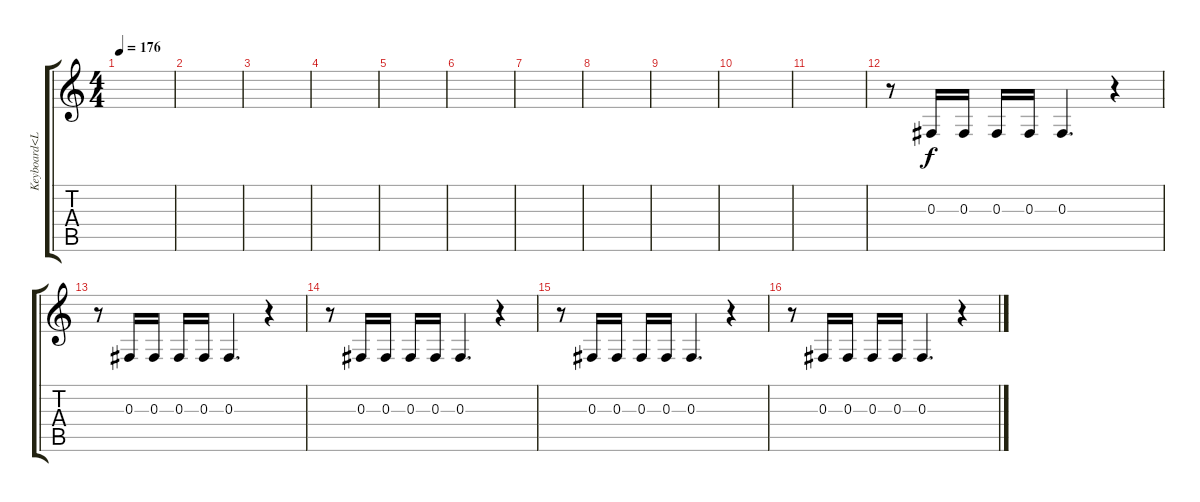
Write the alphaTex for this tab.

\track ("Keyboard<L>" "Keyboard<L") {instrument stringensemble1}
\staff {score tabs}
\tuning (Eb4 Bb3 Gb3 Db3 Ab2 Eb2) {hide}
\ts (4 4)
\tempo 176
\clef g2
\ks c
|
|
|
|
|
|
|
|
|
|
|
r.8 0.3.16 0.3.16 0.3.16 0.3.16 0.3.4{d} r.4 |
r.8 0.3.16 0.3.16 0.3.16 0.3.16 0.3.4{d} r.4 |
r.8 0.3.16 0.3.16 0.3.16 0.3.16 0.3.4{d} r.4 |
r.8 0.3.16 0.3.16 0.3.16 0.3.16 0.3.4{d} r.4 |
r.8 0.3.16 0.3.16 0.3.16 0.3.16 0.3.4{d} r.4
